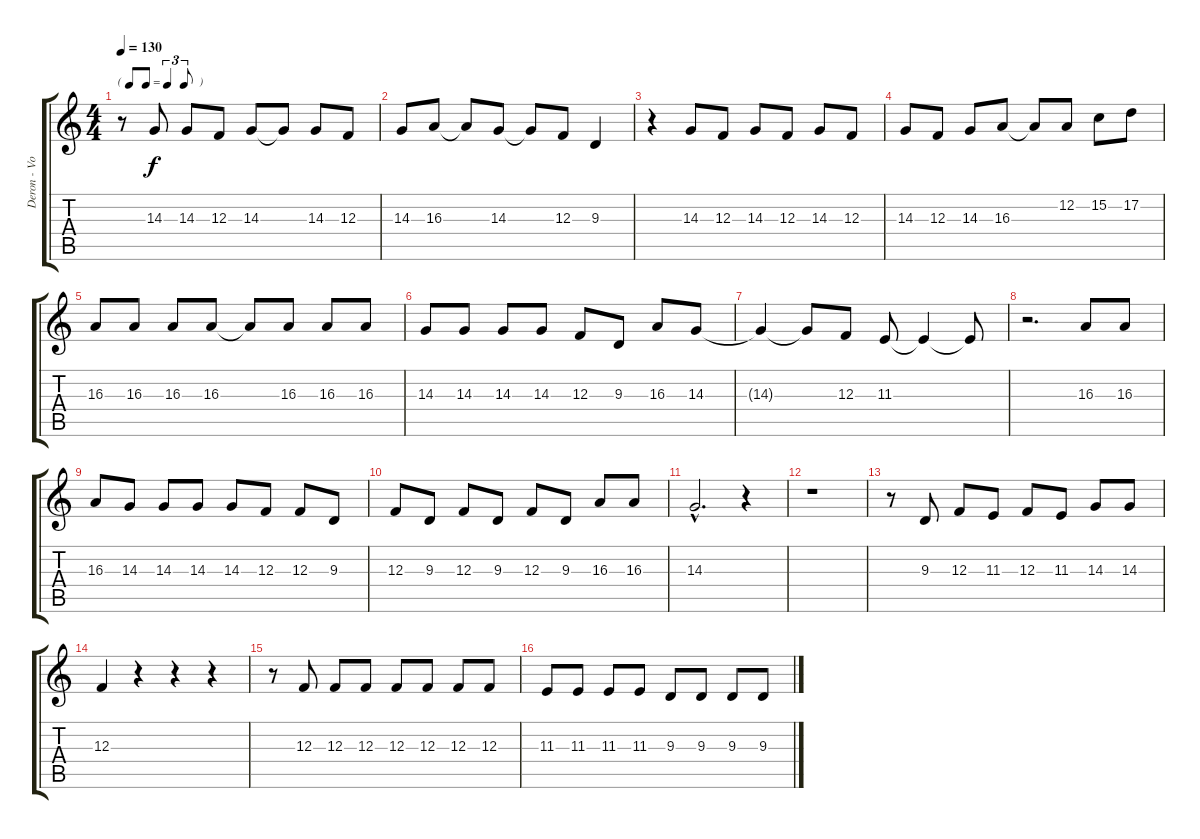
\track ("Deron - Vocals" "Deron - Vo") {instrument lead2sawtooth}
\staff {score tabs}
\tuning (D4 A3 F3 C3 G2 D2) {hide}
\ts (4 4)
\tf triplet8th
\tempo 130
\clef g2
\ks c
r.8{dy f} 14.3.8 14.3.8 12.3.8 14.3.8 14.3{t}.8 14.3.8 12.3.8 |
14.3.8 16.3.8 16.3{t}.8 14.3.8 14.3{t}.8 12.3.8 9.3.4 |
r.4 14.3.8 12.3.8 14.3.8 12.3.8 14.3.8 12.3.8 |
14.3.8 12.3.8 14.3.8 16.3.8 16.3{t}.8 12.2.8 15.2.8 17.2.8 |
16.3.8 16.3.8 16.3.8 16.3.8 16.3{t}.8 16.3.8 16.3.8 16.3.8 |
14.3.8 14.3.8 14.3.8 14.3.8 12.3.8 9.3.8 16.3.8 14.3.8 |
14.3{t}.4 14.3{t}.8 12.3.8 11.3.8 11.3{t}.4 11.3{t}.8 |
r.2{d} 16.3.8 16.3.8 |
16.3.8 14.3.8 14.3.8 14.3.8 14.3.8 12.3.8 12.3.8 9.3.8 |
12.3.8 9.3.8 12.3.8 9.3.8 12.3.8 9.3.8 16.3.8 16.3.8 |
14.3{hac}.2{d} r.4 |
r.1 |
r.8 9.3.8 12.3.8 11.3.8 12.3.8 11.3.8 14.3.8 14.3.8 |
12.3.4 r.4 r.4 r.4 |
r.8 12.3.8 12.3.8 12.3.8 12.3.8 12.3.8 12.3.8 12.3.8 |
11.3.8 11.3.8 11.3.8 11.3.8 9.3.8 9.3.8 9.3.8 9.3.8
